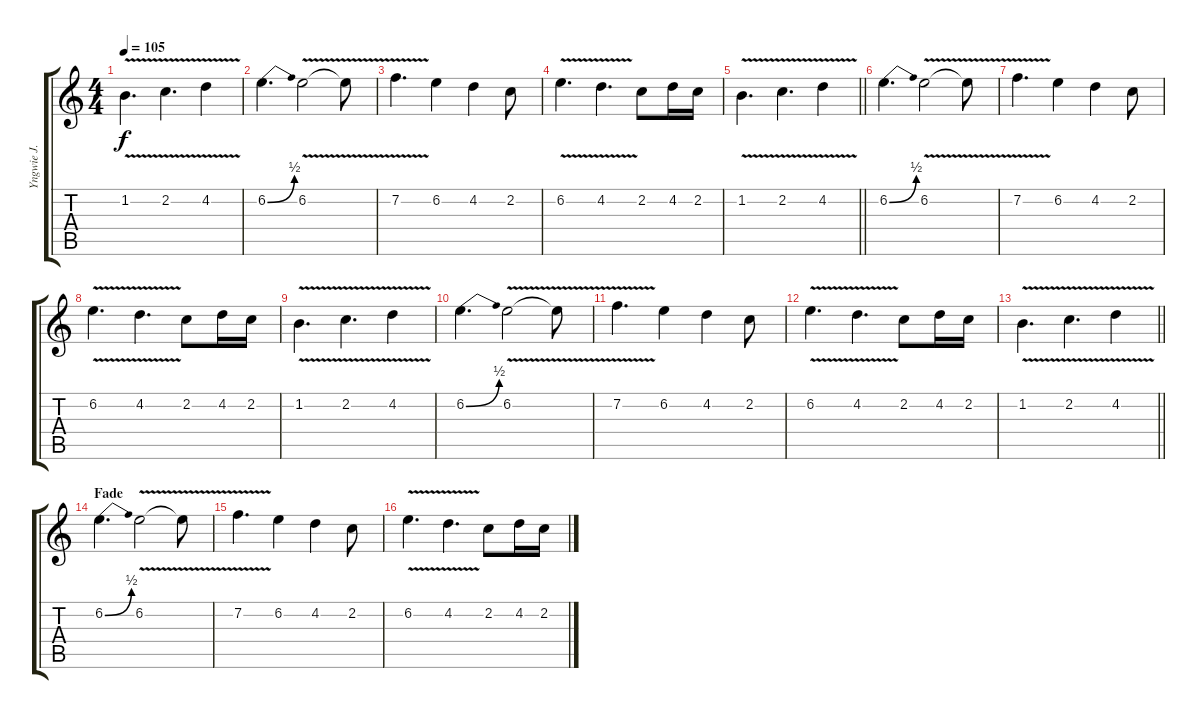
\track ("Yngwie J. Malmsteen" "Yngwie J. ") {instrument overdrivenguitar}
\staff {score tabs}
\tuning (Eb4 Bb3 Gb3 Db3 Ab2 Eb2) {hide}
\ts (4 4)
\tempo 105
\clef g2
\ks c
1.2{v}.4{d dy f} 2.2{v}.4{d} 4.2{v}.4 |
6.2{be (bend 0 0 60 2)}.4{d} 6.2{v}.2 6.2{t}.8 |
7.2{v}.4{d} 6.2.4 4.2.4 2.2.8 |
6.2{v}.4{d} 4.2{v}.4{d} 2.2.8 4.2.16 2.2.16 |
\barLineRight lightlight
1.2{v}.4{d} 2.2{v}.4{d} 4.2{v}.4 |
6.2{be (bend 0 0 60 2)}.4{d} 6.2{v}.2 6.2{t}.8 |
7.2{v}.4{d} 6.2.4 4.2.4 2.2.8 |
6.2{v}.4{d} 4.2{v}.4{d} 2.2.8 4.2.16 2.2.16 |
1.2{v}.4{d} 2.2{v}.4{d} 4.2{v}.4 |
6.2{be (bend 0 0 60 2)}.4{d} 6.2{v}.2 6.2{t}.8 |
7.2{v}.4{d} 6.2.4 4.2.4 2.2.8 |
6.2{v}.4{d} 4.2{v}.4{d} 2.2.8 4.2.16 2.2.16 |
\barLineRight lightlight
1.2{v}.4{d} 2.2{v}.4{d} 4.2{v}.4 |
\section ("" "Fade")
6.2{be (bend 0 0 60 2)}.4{d} 6.2{v}.2 6.2{t}.8 |
7.2{v}.4{d} 6.2.4 4.2.4 2.2.8 |
6.2{v}.4{d} 4.2{v}.4{d} 2.2.8 4.2.16 2.2.16
